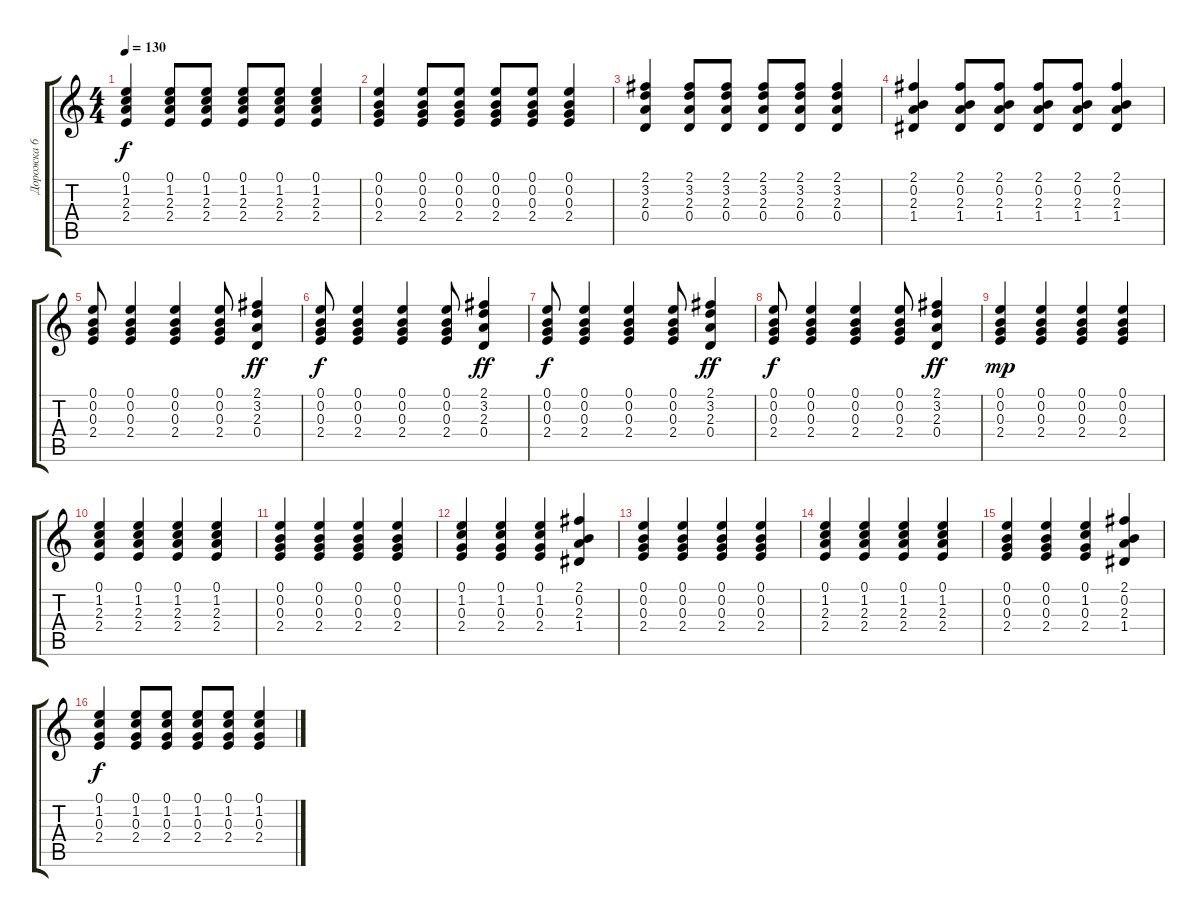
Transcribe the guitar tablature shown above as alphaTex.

\track ("Дорожка 6" "Дорожка 6") {instrument acousticguitarsteel}
\staff {score tabs}
\tuning (E4 B3 G3 D3 A2 E2) {hide}
\ts (4 4)
\tempo 130
\clef g2
\ks c
(0.1 1.2 2.3 2.4).4{dy f} (0.1 1.2 2.3 2.4).8 (0.1 1.2 2.3 2.4).8 (0.1 1.2 2.3 2.4).8 (0.1 1.2 2.3 2.4).8 (0.1 1.2 2.3 2.4).4 |
(0.1 0.2 0.3 2.4).4 (0.1 0.2 0.3 2.4).8 (0.1 0.2 0.3 2.4).8 (0.1 0.2 0.3 2.4).8 (0.1 0.2 0.3 2.4).8 (0.1 0.2 0.3 2.4).4 |
(2.1 3.2 2.3 0.4).4 (2.1 3.2 2.3 0.4).8 (2.1 3.2 2.3 0.4).8 (2.1 3.2 2.3 0.4).8 (2.1 3.2 2.3 0.4).8 (2.1 3.2 2.3 0.4).4 |
(2.1 0.2 2.3 1.4).4 (2.1 0.2 2.3 1.4).8 (2.1 0.2 2.3 1.4).8 (2.1 0.2 2.3 1.4).8 (2.1 0.2 2.3 1.4).8 (2.1 0.2 2.3 1.4).4 |
(0.1 0.2 0.3 2.4).8 (0.1 0.2 0.3 2.4).4 (0.1 0.2 0.3 2.4).4 (0.1 0.2 0.3 2.4).8 (2.1 3.2 2.3 0.4).4{dy ff} |
(0.1 0.2 0.3 2.4).8{dy f} (0.1 0.2 0.3 2.4).4 (0.1 0.2 0.3 2.4).4 (0.1 0.2 0.3 2.4).8 (2.1 3.2 2.3 0.4).4{dy ff} |
(0.1 0.2 0.3 2.4).8{dy f} (0.1 0.2 0.3 2.4).4 (0.1 0.2 0.3 2.4).4 (0.1 0.2 0.3 2.4).8 (2.1 3.2 2.3 0.4).4{dy ff} |
(0.1 0.2 0.3 2.4).8{dy f} (0.1 0.2 0.3 2.4).4 (0.1 0.2 0.3 2.4).4 (0.1 0.2 0.3 2.4).8 (2.1 3.2 2.3 0.4).4{dy ff} |
(0.1 0.2 0.3 2.4).4{dy mp} (0.1 0.2 0.3 2.4).4 (0.1 0.2 0.3 2.4).4 (0.1 0.2 0.3 2.4).4 |
(0.1 1.2 2.3 2.4).4 (0.1 1.2 2.3 2.4).4 (0.1 1.2 2.3 2.4).4 (0.1 1.2 2.3 2.4).4 |
(0.1 0.2 0.3 2.4).4 (0.1 0.2 0.3 2.4).4 (0.1 0.2 0.3 2.4).4 (0.1 0.2 0.3 2.4).4 |
(0.1 1.2 0.3 2.4).4 (0.1 1.2 0.3 2.4).4 (0.1 1.2 0.3 2.4).4 (2.1 0.2 2.3 1.4).4 |
(0.1 0.2 0.3 2.4).4 (0.1 0.2 0.3 2.4).4 (0.1 0.2 0.3 2.4).4 (0.1 0.2 0.3 2.4).4 |
(0.1 1.2 2.3 2.4).4 (0.1 1.2 2.3 2.4).4 (0.1 1.2 2.3 2.4).4 (0.1 1.2 2.3 2.4).4 |
(0.1 0.2 0.3 2.4).4 (0.1 0.2 0.3 2.4).4 (0.1 1.2 0.3 2.4).4 (2.1 0.2 2.3 1.4).4 |
(0.1 1.2 0.3 2.4).4{dy f} (0.1 1.2 0.3 2.4).8 (0.1 1.2 0.3 2.4).8 (0.1 1.2 0.3 2.4).8 (0.1 1.2 0.3 2.4).8 (0.1 1.2 0.3 2.4).4
